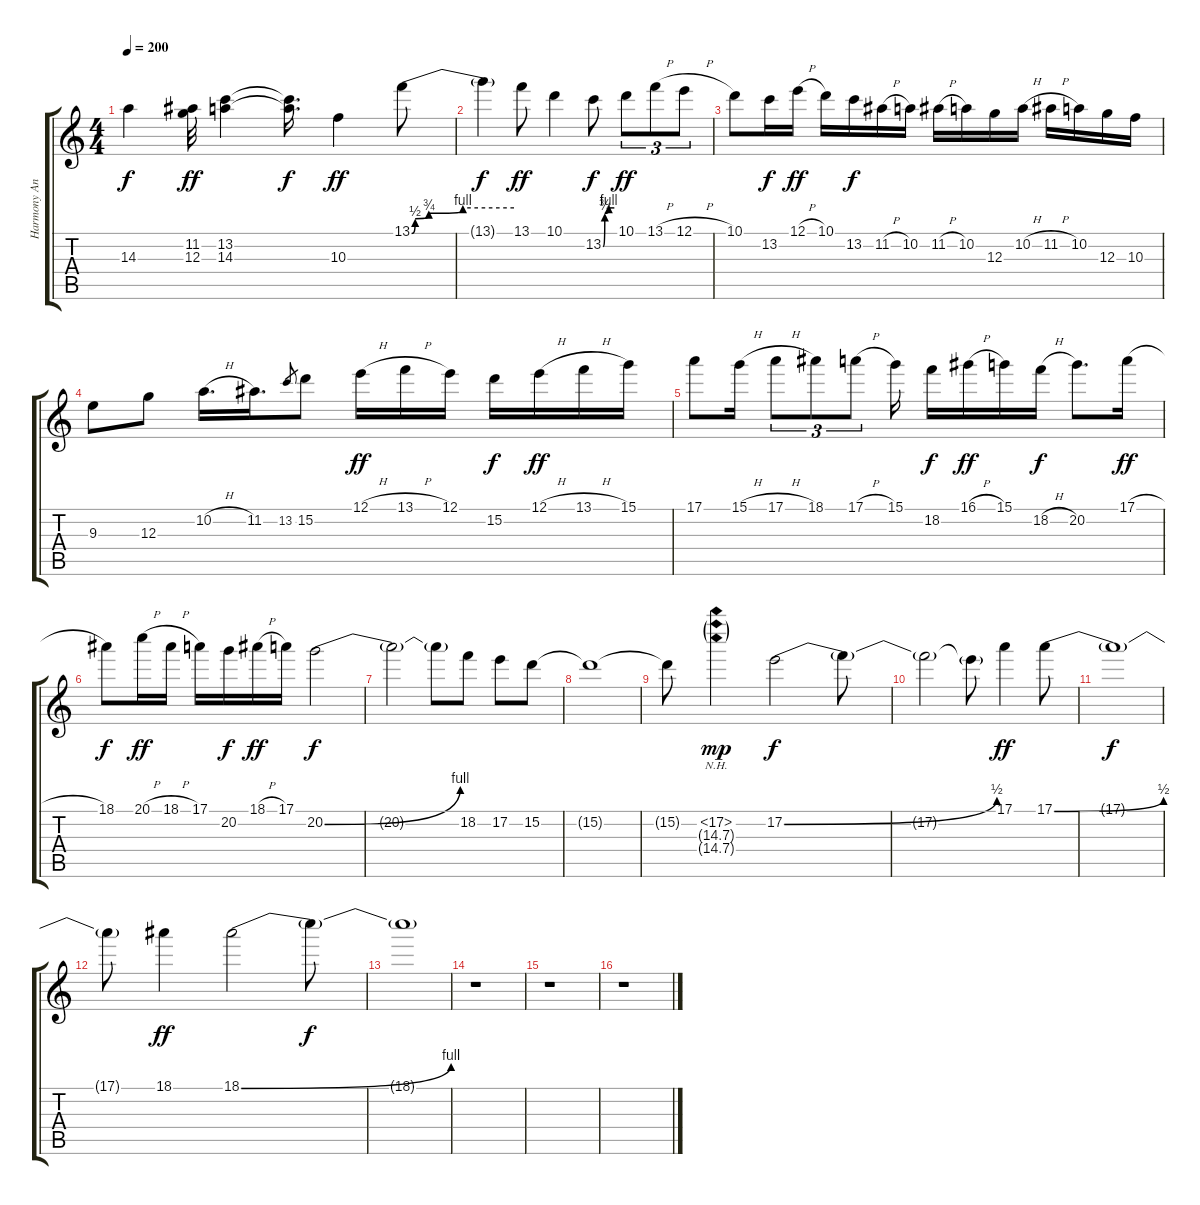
\track ("Harmony And Solo" "Harmony An") {instrument distortionguitar}
\staff {score tabs}
\tuning (E4 B3 G3 D3 A2 E2) {hide}
\ts (4 4)
\tempo 200
\clef g2
\ks c
14.3{t}.4{dy f} (11.2 12.3).32{dy ff} (13.2 14.3).4 (13.2{t} 14.3{t}).16{d dy f} 10.3.4{dy ff} 13.1{be (custom 0 0 2 2 10 3 30 4 60 4)}.8 |
13.1{t}.4{dy f} 13.1.8{dy ff} 10.1.4 13.2{be (custom 0 0 9 3 30 4 60 4)}.8{dy f} 10.1.8{tu (3 2) dy ff} 13.1{h}.8{tu (3 2)} 12.1{h}.8{tu (3 2)} |
10.1.8 13.2.16{dy f} 12.1{h}.16{dy ff} 10.1.16 13.2.16{dy f} 11.2{h}.16 10.2.16 11.2{h}.16 10.2.16 12.3.16 10.2{h}.16 11.2{h}.16 10.2.16 12.3.16 10.3.16 |
9.3.8 12.3.8 10.2{h}.16{d} 11.2.16{d} 13.2.8{gr} 15.2.8 12.1{h}.16{dy ff} 13.1{h}.16 12.1.16 15.2.16{dy f} 12.1{h}.16{dy ff} 13.1{h}.16 15.1.16 |
17.1.8 15.1{h}.16 17.1{h}.8{tu (3 2)} 18.1.8{tu (3 2)} 17.1{h}.8{tu (3 2)} 15.1.16 18.2.16{dy f} 16.1{h}.16{dy ff} 15.1.16 18.2{h}.16{dy f} 20.2.8{d} 17.1{h}.16{dy ff} |
18.1.8{dy f} 20.1{h}.16{dy ff} 18.1{h}.16 17.1.16 20.2.16{dy f} 18.1{h}.16{dy ff} 17.1.16 20.2{be (bend 0 0 60 4)}.2{dy f} |
20.2{t}.2 20.2{t}.8 18.2.8 17.2.8 15.2.8 |
15.2{t}.1 |
15.2{t}.8 (17.2{nh} 15.3{nh g} 15.4{nh g}).4{dy mp} 17.2{be (bend 0 0 60 2)}.2{dy f} 17.2{t}.8 |
17.2{t}.2 17.2{t}.8 17.1.4{dy ff} 17.1{be (bend 0 0 60 2)}.8 |
17.1{t}.1{dy f} |
17.1{t}.8 18.1.4{dy ff} 18.1{be (bend 0 0 60 4)}.2 18.1{t}.8{dy f} |
18.1{t}.1 |
r.1 |
r.1 |
r.1
